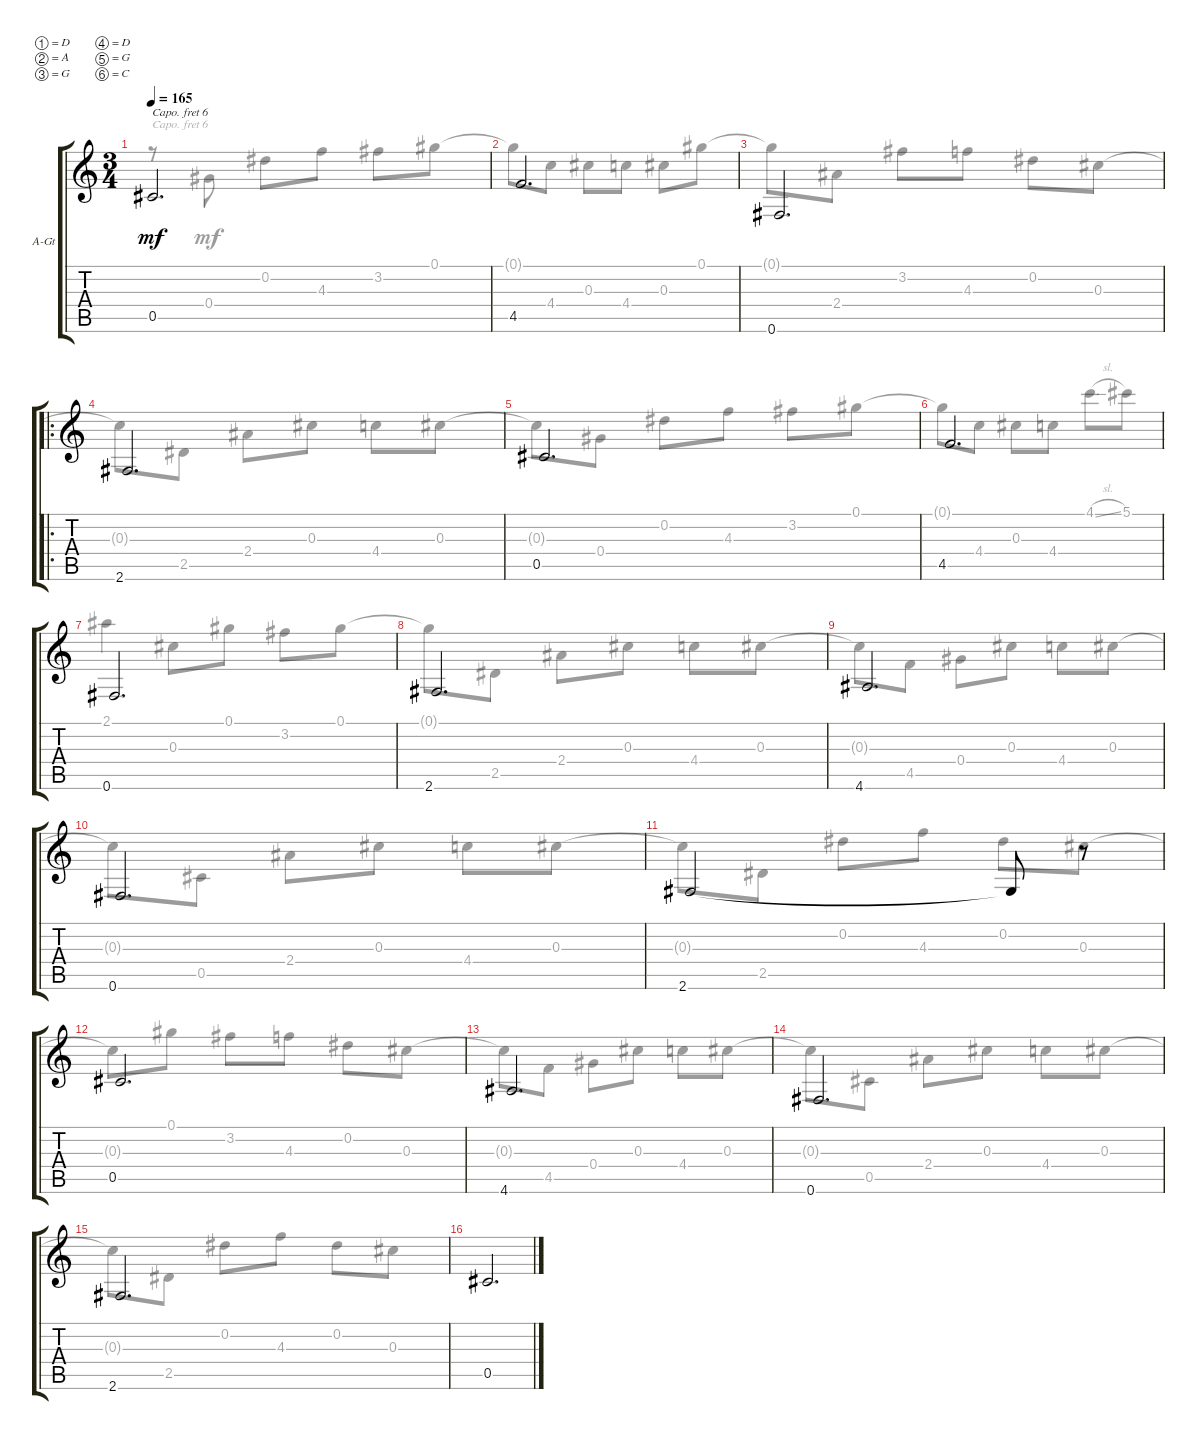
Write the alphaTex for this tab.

\defaultSystemsLayout 4
\bracketExtendMode groupsimilarinstruments
\firstSystemTrackNameOrientation horizontal
\otherSystemsTrackNameOrientation horizontal
\track ("Guitar" "A-Gt") {instrument acousticguitarnylon}
\staff {score tabs}
\capo 6
\tuning (D4 A3 G3 D3 G2 C2)
\voice
\ts (3 4)
\tempo 165
\clef g2
\ks c
0.5.2{d dy mf instrument acousticguitarnylon} |
4.5.2{d} |
0.6.2{d} |
\ro
2.6.2{d} |
0.5.2{d} |
4.5.2{d} |
0.6.2{d} |
2.6.2{d} |
4.6.2{d} |
0.6.2{d} |
2.6.2 2.6{t}.8 r.8 |
0.5.2{d} |
4.6.2{d} |
0.6.2{d} |
2.6.2{d} |
0.5.2{d}
\voice
\clef g2
\ottava regular
\simile none
\ks c
r.8{dy mf} 0.4.8 0.2.8 4.3.8 3.2.8 0.1.8 |
0.1{t}.8 4.4.8 0.3.8 4.4.8 0.3.8 0.1.8 |
0.1{t}.8 2.4.8 3.2.8 4.3.8 0.2.8 0.3.8 |
0.3{t}.8 2.5.8 2.4.8 0.3.8 4.4.8 0.3.8 |
0.3{t}.8 0.4.8 0.2.8 4.3.8 3.2.8 0.1.8 |
0.1{t}.8 4.4.8 0.3.8 4.4.8 4.1{sl}.8 5.1.8 |
2.1.4 0.3.8 0.1.8 3.2.8 0.1.8 |
0.1{t}.8 2.5.8 2.4.8 0.3.8 4.4.8 0.3.8 |
0.3{t}.8 4.5.8 0.4.8 0.3.8 4.4.8 0.3.8 |
0.3{t}.8 0.5.8 2.4.8 0.3.8 4.4.8 0.3.8 |
0.3{t}.8 2.5.8 0.2.8 4.3.8 0.2.8 0.3.8 |
0.3{t}.8 0.1.8 3.2.8 4.3.8 0.2.8 0.3.8 |
0.3{t}.8 4.5.8 0.4.8 0.3.8 4.4.8 0.3.8 |
0.3{t}.8 0.5.8 2.4.8 0.3.8 4.4.8 0.3.8 |
0.3{t}.8 2.5.8 0.2.8 4.3.8 0.2.8 0.3.8 |
